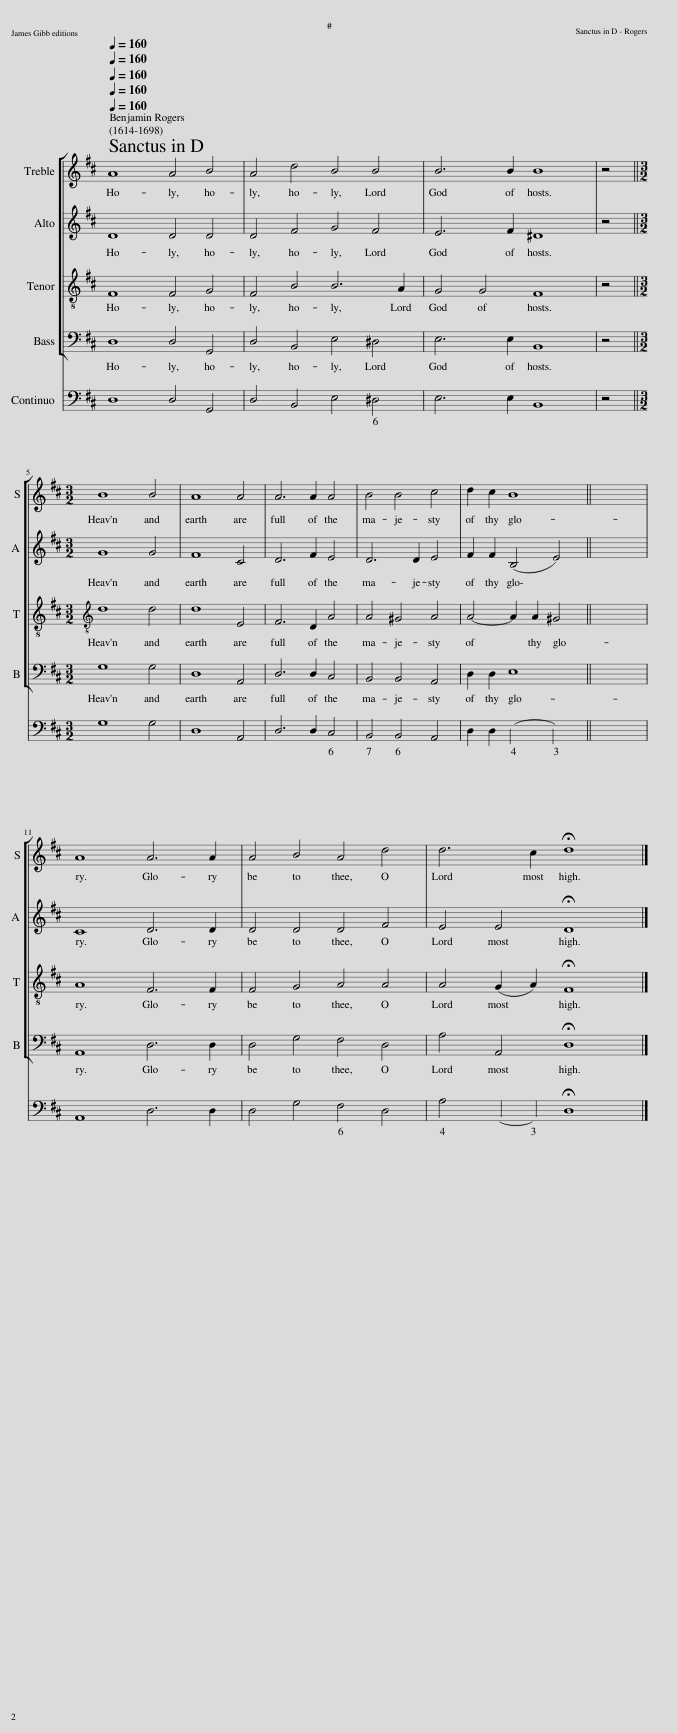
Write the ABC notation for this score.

X:1
%%score [ 1 2 3 4 ] 5
L:1/8
Q:1/4=160
M:none
I:linebreak $
K:D
V:1 treble
V:2 treble
V:3 treble-8
V:4 bass
V:5 bass
V:1
 A8 A4 B4 | A4 d4 B4 B4 | B6 B2 B8 | z4 ||$[M:3/2] B8 B4 | %5
 A8 A4 | A6 A2 A4 | B4 B4 c4 | d2 c2 B8 || x12 |$ %10
 A8 A6 A2 | A4 B4 A4 d4 | d6 c2 !fermata!d8 |] %13
V:2
 D8 D4 D4 | D4 F4 G4 F4 | E6 F2 ^D8 | z4 ||$[M:3/2] G8 G4 | %5
 F8 C4 | D6 F2 E4 | D6 D2 E4 | F2 F2 (B,4 E4) || x12 |$ %10
 C8 D6 D2 | D4 D4 D4 F4 | E4 E4 !fermata!D8 |] %13
V:3
 F8 F4 G4 | F4 B4 B6 A2 | G4 G4 F8 | z4 ||$[M:3/2][K:treble-8] d8 d4 | %5
 d8 E4 | F6 D2 A4 | A4 ^G4 A4 | A4- A2 A2 ^G4 || x12 |$ %10
 A8 F6 F2 | F4 G4 A4 A4 | A4 (G2 A2) !fermata!F8 |] %13
V:4
 D,8 D,4 G,,4 | D,4 B,,4 E,4 ^D,4 | E,6 E,2 B,,8 | z4 ||$[M:3/2] G,8 G,4 | %5
 D,8 A,,4 | D,6 D,2 C,4 | B,,4 B,,4 A,,4 | D,2 D,2 E,8 || x12 |$ %10
 A,,8 D,6 D,2 | D,4 G,4 F,4 D,4 | A,4 A,,4 !fermata!D,8 |] %13
V:5
 D,8 D,4 G,,4 | D,4 B,,4 E,4 ^D,4 | E,6 E,2 B,,8 | z4 ||$[M:3/2] G,8 G,4 | %5
 D,8 A,,4 | D,6 D,2 C,4 | B,,4 B,,4 A,,4 | D,2 D,2 x4- x4 || x12 |$ %10
 A,,8 D,6 D,2 | D,4 G,4 F,4 D,4 | A,4 x2- x2 !fermata!D,8 |] %13
